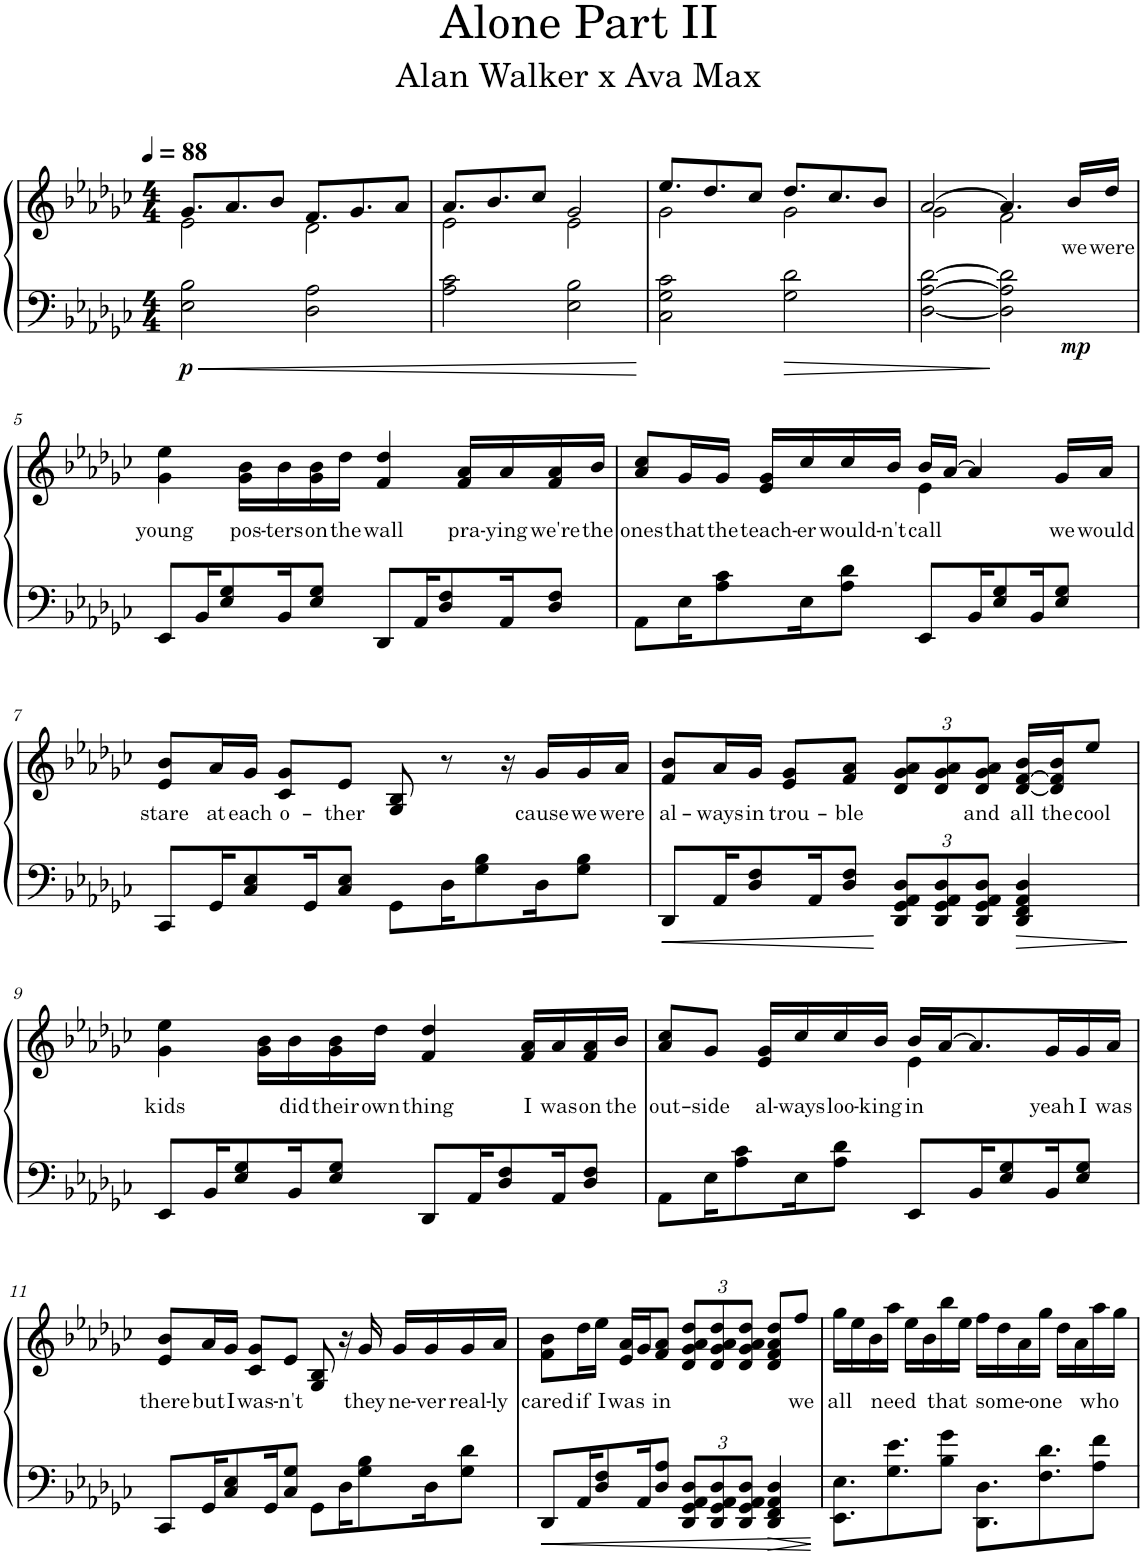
**kern	**kern	**text	**dynam
*part1	*part1	*part1	*part1
*staff2	*staff1	*staff1	*staff1/2
*I"Piano	*	*	*
*I'Pno.	*	*	*
*clefF4	*clefG2	*	*
*k[b-e-a-d-g-c-]	*k[b-e-a-d-g-c-]	*	*
*M4/4	*M4/4	*	*
*MM88	*MM88	*	*
=1	=1	=1	=1
*	*^	*	*
!	!	!	!	!LO:DY:b=2
2E-\ 2B-\	8.g-/L	2e-\	.	p
.	8.a-/	.	.	.
.	8b-/J	.	.	.
2D-\ 2A-\	8.f/L	2d-\	.	.
.	8.g-/	.	.	.
.	8a-/J	.	.	.
=2	=2	=2	=2	=2
2A-\ 2c-\	8.a-/L	2e-\	.	.
.	8.b-/	.	.	.
.	8cc-/J	.	.	.
2E-\ 2B-\	2g-/	2e-\	.	.
=3	=3	=3	=3	=3
2C-\ 2G-\ 2c-\	8.ee-/L	2g-\	.	.
.	8.dd-/	.	.	.
.	8cc-/J	.	.	.
2G-\ 2d-\	8.dd-/L	2g-\	.	.
.	8.cc-/	.	.	.
.	8b-/J	.	.	.
=4	=4	=4	=4	=4
[2D-\ [2A-\ [2d-\	[2a-/	2g-\	.	.
2D-\] 2A-\] 2d-\]	4.a-/]	2f\	.	.
!	!	!	!LO:LY:b	!LO:DY:b
.	16b-/LL	.	we	mp
!	!	!	!LO:LY:b	!
.	16dd-/JJ	.	were	.
*	*v	*v	*	*
!!LO:LB:g=z
=5	=5	=5	=5
!	!	!LO:LY:b	!
8EE-/L	4g-\ 4ee-\	young	.
16BB-/K	.	.	.
8E-/ 8G-/	.	.	.
!	!	!LO:LY:b	!
.	16g-\ 16b-\LL	pos-	.
!	!	!LO:LY:b	!
16BB-/K	16b-\	-ters	.
!	!	!LO:LY:b	!
8E-/ 8G-/J	16g-\ 16b-\	on	.
!	!	!LO:LY:b	!
.	16dd-\JJ	the	.
!	!	!LO:LY:b	!
8DD-/L	4f/ 4dd-/	wall	.
16AA-/K	.	.	.
8D-/ 8F/	.	.	.
!	!	!LO:LY:b	!
.	16f/ 16a-/LL	pra-	.
!	!	!LO:LY:b	!
16AA-/K	16a-/	-ying	.
!	!	!LO:LY:b	!
8D-/ 8F/J	16f/ 16a-/	we're	.
!	!	!LO:LY:b	!
.	16b-/JJ	the	.
=6	=6	=6	=6
!	!	!LO:LY:b	!
*	*^	*	*
8AA-\L	8a-/ 8cc-/L	2ryy	ones	.
!	!	!	!LO:LY:b	!
16E-\K	16g-/L	.	that	.
!	!	!	!LO:LY:b	!
8A-\ 8c-\	16g-/JJ	.	the	.
!	!	!	!LO:LY:b	!
.	16e-/ 16g-/LL	.	teach-	.
!	!	!	!LO:LY:b	!
16E-\K	16cc-/	.	-er	.
!	!	!	!LO:LY:b	!
8A-\ 8d-\J	16cc-/	.	would-	.
!	!	!	!LO:LY:b	!
.	16b-/JJ	.	-n't	.
!	!	!	!LO:LY:b	!
8EE-/L	16b-/LL	4e-\	call	.
.	[16a-/JJ	.	.	.
16BB-/K	4a-/]	.	.	.
8E-/ 8G-/	.	.	.	.
.	.	4ryy	.	.
16BB-/K	.	.	.	.
!	!	!	!LO:LY:b	!
8E-/ 8G-/J	16g-/LL	.	we	.
!	!	!	!LO:LY:b	!
.	16a-/JJ	.	would	.
*	*v	*v	*	*
!!LO:LB:g=z
=7	=7	=7	=7
!	!	!LO:LY:b	!
8CC-/L	8e-/ 8b-/L	stare	.
!	!	!LO:LY:b	!
16GG-/K	16a-/L	at	.
!	!	!LO:LY:b	!
8C-/ 8E-/	16g-/JJ	each	.
!	!	!LO:LY:b	!
.	8c-/ 8g-/L	o-	.
16GG-/K	.	.	.
!	!	!LO:LY:b	!
8C-/ 8E-/J	8e-/J	-ther	.
8GG-\L	8G-/ 8B-/	.	.
16D-\K	8r	.	.
8G-\ 8B-\	.	.	.
.	16r	.	.
!	!	!LO:LY:b	!
16D-\K	16g-/LL	cause	.
!	!	!LO:LY:b	!
8G-\ 8B-\J	16g-/	we	.
!	!	!LO:LY:b	!
.	16a-/JJ	were	.
=8	=8	=8	=8
!	!	!LO:LY:b	!
8DD-/L	8f/ 8b-/L	al-	.
!	!	!LO:LY:b	!
16AA-/K	16a-/L	-ways	.
!	!	!LO:LY:b	!
8D-/ 8F/	16g-/JJ	in	.
!	!	!LO:LY:b	!
.	8e-/ 8g-/L	trou-	.
16AA-/K	.	.	.
!	!	!LO:LY:b	!
8D-/ 8F/J	8f/ 8a-/J	-ble	.
*Xbrackettup	*Xbrackettup	*	*
12DD-/ 12GG-/ 12AA-/ 12D-/L	12d-/ 12g-/ 12a-/L	.	.
12DD-/ 12GG-/ 12AA-/ 12D-/	12d-/ 12g-/ 12a-/	.	.
!	!	!LO:LY:b	!
12DD-/ 12GG-/ 12AA-/ 12D-/J	12d-/ 12g-/ 12a-/J	and	.
!	!	!LO:LY:b	!
4DD-/ 4FF/ 4AA-/ 4D-/	[16d-/ [16f/ 16b-/LL	all	.
!	!	!LO:LY:b	!
.	16d-/] 16f/] 16b-/J	the	.
!	!	!LO:LY:b	!
.	8ee-/J	cool	.
!!LO:LB:g=z
=9	=9	=9	=9
!	!	!LO:LY:b	!
8EE-/L	4g-\ 4ee-\	kids	.
16BB-/K	.	.	.
8E-/ 8G-/	.	.	.
.	16g-\ 16b-\LL	.	.
!	!	!LO:LY:b	!
16BB-/K	16b-\	did	.
!	!	!LO:LY:b	!
8E-/ 8G-/J	16g-\ 16b-\	their	.
!	!	!LO:LY:b	!
.	16dd-\JJ	own	.
!	!	!LO:LY:b	!
8DD-/L	4f/ 4dd-/	thing	.
16AA-/K	.	.	.
8D-/ 8F/	.	.	.
!	!	!LO:LY:b	!
.	16f/ 16a-/LL	I	.
!	!	!LO:LY:b	!
16AA-/K	16a-/	was	.
!	!	!LO:LY:b	!
8D-/ 8F/J	16f/ 16a-/	on	.
!	!	!LO:LY:b	!
.	16b-/JJ	the	.
=10	=10	=10	=10
!	!	!LO:LY:b	!
*	*^	*	*
8AA-\L	8a-/ 8cc-/L	2ryy	out-	.
!	!	!	!LO:LY:b	!
16E-\K	8g-/J	.	-side	.
8A-\ 8c-\	.	.	.	.
!	!	!	!LO:LY:b	!
.	16e-/ 16g-/LL	.	al-	.
!	!	!	!LO:LY:b	!
16E-\K	16cc-/	.	-ways	.
!	!	!	!LO:LY:b	!
8A-\ 8d-\J	16cc-/	.	loo-	.
!	!	!	!LO:LY:b	!
.	16b-/JJ	.	-king	.
!	!	!	!LO:LY:b	!
8EE-/L	16b-/LL	4e-\	in	.
.	[16a-/J	.	.	.
16BB-/K	8.a-/]	.	.	.
8E-/ 8G-/	.	.	.	.
.	.	4ryy	.	.
!	!	!	!LO:LY:b	!
16BB-/K	16g-/L	.	yeah	.
!	!	!	!LO:LY:b	!
8E-/ 8G-/J	16g-/	.	I	.
!	!	!	!LO:LY:b	!
.	16a-/JJ	.	was	.
*	*v	*v	*	*
!!LO:LB:g=z
=11	=11	=11	=11
!	!	!LO:LY:b	!
8CC-/L	8e-/ 8b-/L	there	.
!	!	!LO:LY:b	!
16GG-/K	16a-/L	but	.
!	!	!LO:LY:b	!
8C-/ 8E-/	16g-/JJ	I	.
!	!	!LO:LY:b	!
.	8c-/ 8g-/L	was-	.
16GG-/K	.	.	.
!	!	!LO:LY:b	!
8C-/ 8G-/J	8e-/J	-n't	.
8GG-\L	8G-/ 8B-/	.	.
16D-\K	16r	.	.
!	!	!LO:LY:b	!
8G-\ 8B-\	16g-/	they	.
!	!	!LO:LY:b	!
.	16g-/LL	ne-	.
!	!	!LO:LY:b	!
16D-\K	16g-/	-ver	.
!	!	!LO:LY:b	!
8G-\ 8d-\J	16g-/	real-	.
!	!	!LO:LY:b	!
.	16a-/JJ	-ly	.
=12	=12	=12	=12
!	!	!LO:LY:b	!
8DD-/L	8f\ 8b-\L	cared	.
!	!	!LO:LY:b	!
16AA-/K	16dd-\L	if	.
!	!	!LO:LY:b	!
8D-/ 8F/	16ee-\JJ	I	.
!	!	!LO:LY:b	!
.	16e-/ 16a-/LL	was	.
16AA-/K	16g-/J	.	.
!	!	!LO:LY:b	!
8D-/ 8A-/J	8f/ 8a-/J	in	.
12DD-/ 12GG-/ 12AA-/ 12D-/L	12d-/ 12g-/ 12a-/ 12dd-/L	.	.
12DD-/ 12GG-/ 12AA-/ 12D-/	12d-/ 12g-/ 12a-/ 12dd-/	.	.
12DD-/ 12GG-/ 12AA-/ 12D-/J	12d-/ 12g-/ 12a-/ 12dd-/J	.	.
4DD-/ 4FF/ 4AA-/ 4D-/	8d-/ 8f/ 8a-/ 8dd-/L	.	.
!	!	!LO:LY:b	!
.	8ff/J	we	.
=13	=13	=13	=13
!	!	!LO:LY:b	!
8.EE-\ 8.E-\L	16gg-\LL	all	.
.	16ee-\	.	.
.	16b-\	.	.
!	!	!LO:LY:b	!
8.G-\ 8.e-\	16aa-\JJ	need	.
.	16ee-\LL	.	.
.	16b-\	.	.
!	!	!LO:LY:b	!
8B-\ 8g-\J	16bb-\	that	.
.	16ee-\JJ	.	.
!	!	!LO:LY:b	!
8.DD-\ 8.D-\L	16ff\LL	some-	.
.	16dd-\	.	.
.	16a-\	.	.
!	!	!LO:LY:b	!
8.F\ 8.d-\	16gg-\JJ	-one	.
.	16dd-\LL	.	.
.	16a-\	.	.
!	!	!LO:LY:b	!
8A-\ 8f\J	16aa-\	who	.
.	16gg-\JJ	.	.
=	=	=	=
*-	*-	*-	*-
